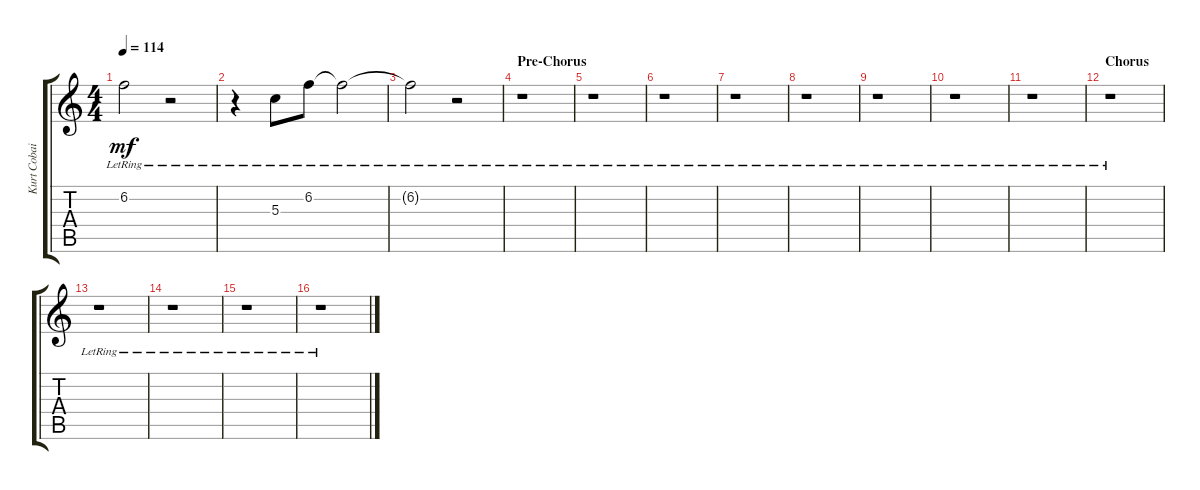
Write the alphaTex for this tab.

\track ("Kurt Cobain - Intro/Verse Guitar" "Kurt Cobai") {instrument electricguitarclean}
\staff {score tabs}
\tuning (E4 B3 G3 D3 A2 E2) {hide}
\ts (4 4)
\tempo 114
\clef g2
\ks c
6.2{lr t}.2{dy mf} r.2 |
r.4 5.3{lr}.8 6.2{lr}.8 6.2{lr t}.2 |
6.2{lr t}.2 r.2 |
\section ("" "Pre-Chorus")
r.1 |
r.1 |
r.1 |
r.1 |
r.1 |
r.1 |
r.1 |
r.1 |
\section ("" "Chorus")
r.1 |
r.1 |
r.1 |
r.1 |
r.1
